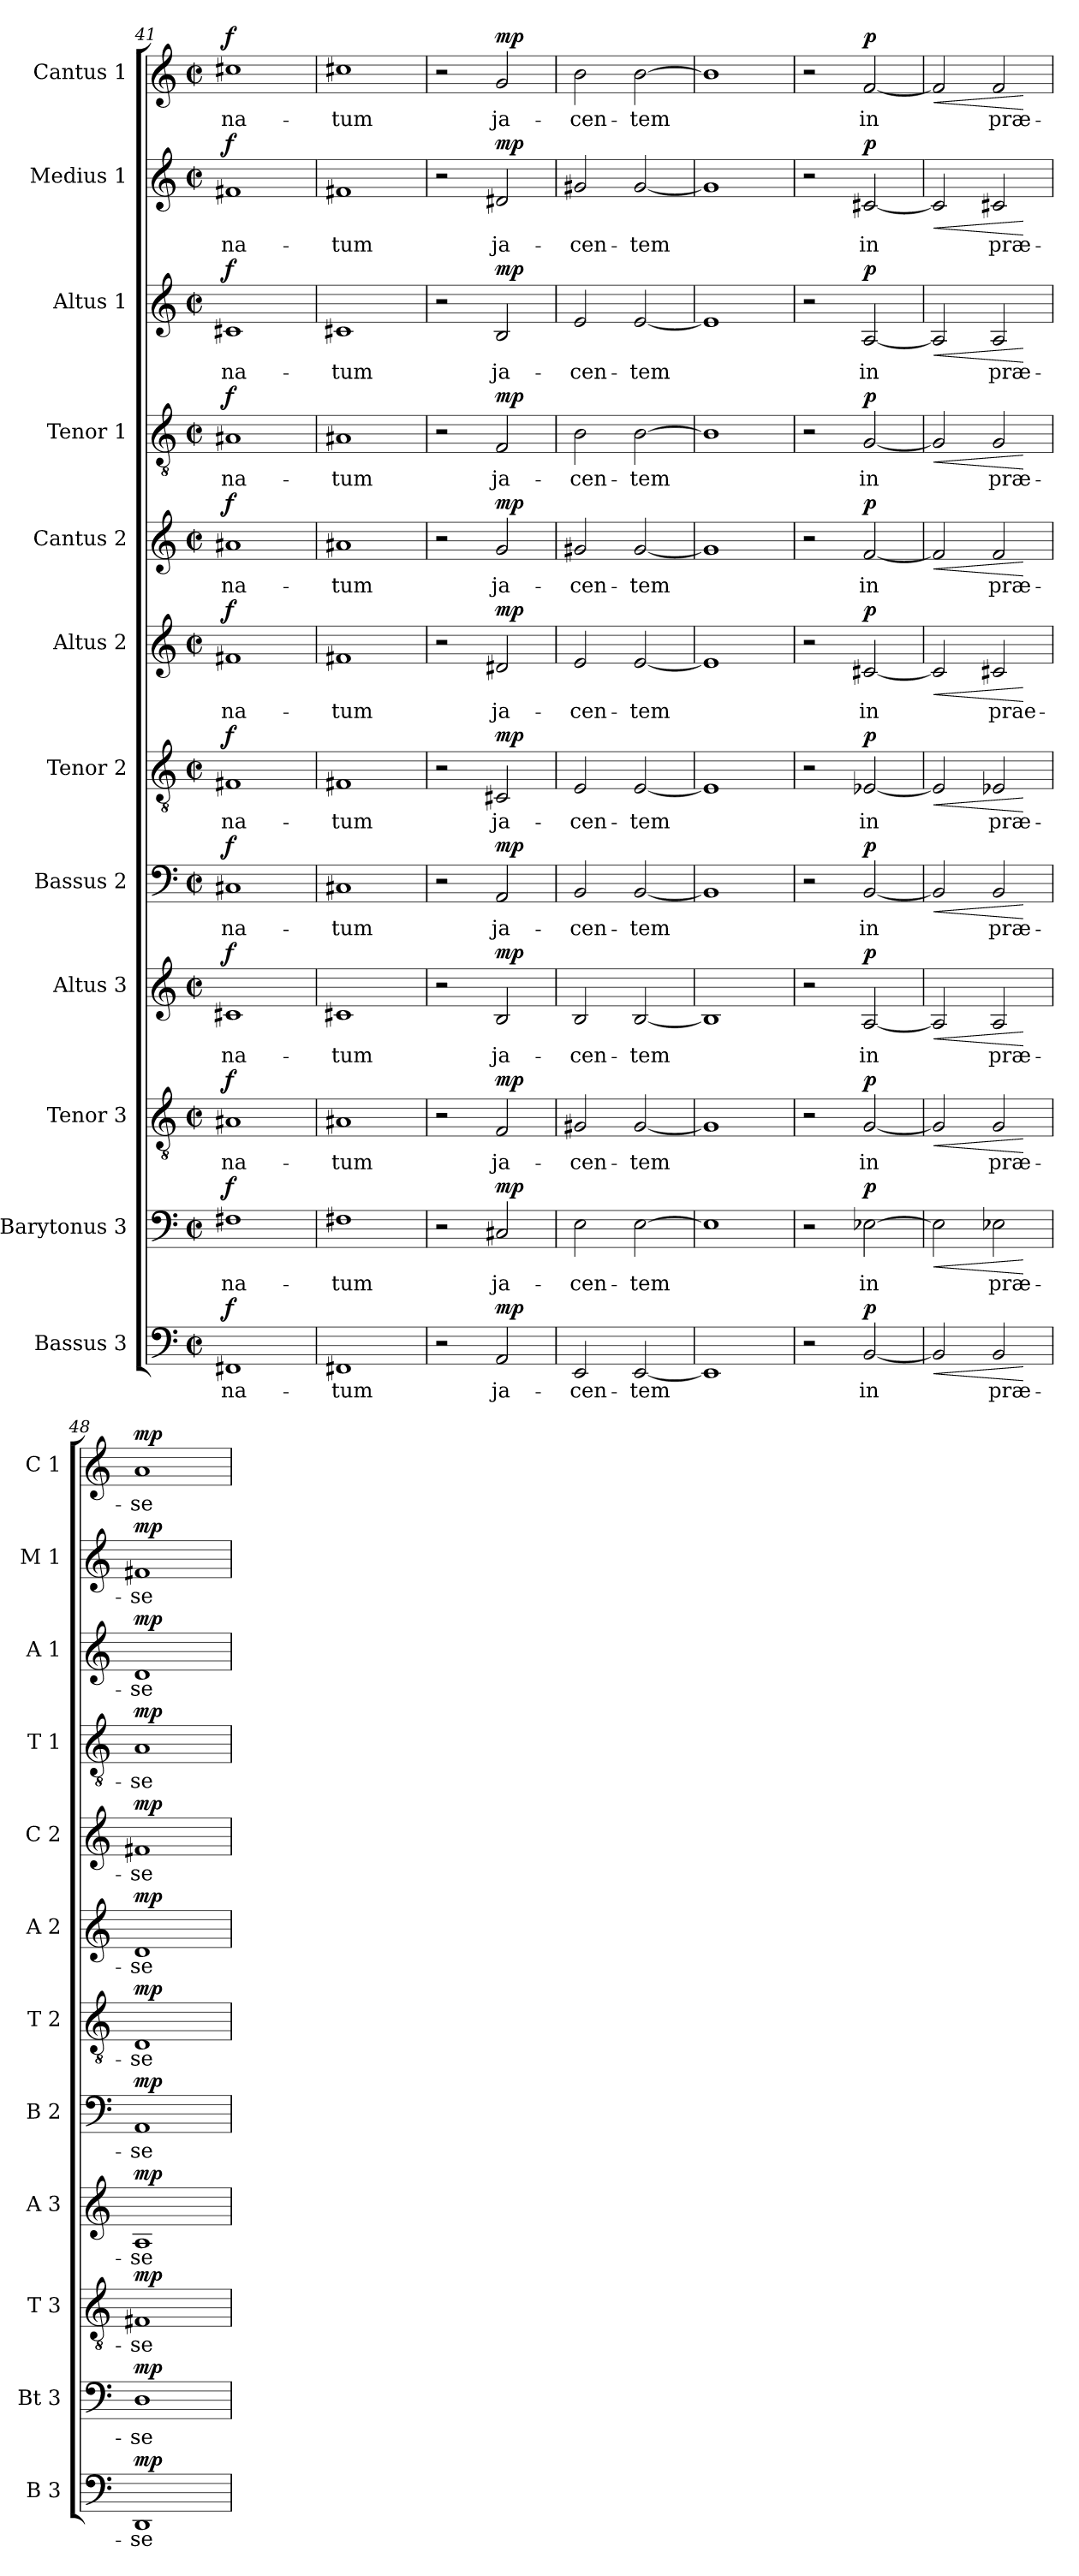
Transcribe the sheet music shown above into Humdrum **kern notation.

**kern	**text	**dynam	**kern	**text	**dynam	**kern	**text	**dynam	**kern	**text	**dynam	**kern	**text	**dynam	**kern	**text	**dynam	**kern	**text	**dynam	**kern	**text	**dynam	**kern	**text	**dynam	**kern	**text	**dynam	**kern	**text	**dynam	**kern	**text	**dynam
*part12	*part12	*part12	*part11	*part11	*part11	*part10	*part10	*part10	*part9	*part9	*part9	*part8	*part8	*part8	*part7	*part7	*part7	*part6	*part6	*part6	*part5	*part5	*part5	*part4	*part4	*part4	*part3	*part3	*part3	*part2	*part2	*part2	*part1	*part1	*part1
*staff12	*staff12	*staff12	*staff11	*staff11	*staff11	*staff10	*staff10	*staff10	*staff9	*staff9	*staff9	*staff8	*staff8	*staff8	*staff7	*staff7	*staff7	*staff6	*staff6	*staff6	*staff5	*staff5	*staff5	*staff4	*staff4	*staff4	*staff3	*staff3	*staff3	*staff2	*staff2	*staff2	*staff1	*staff1	*staff1
*I"Bassus 3	*	*	*I"Barytonus 3	*	*	*I"Tenor 3	*	*	*I"Altus 3	*	*	*I"Bassus 2	*	*	*I"Tenor 2	*	*	*I"Altus 2	*	*	*I"Cantus 2	*	*	*I"Tenor 1	*	*	*I"Altus 1	*	*	*I"Medius 1	*	*	*I"Cantus 1	*	*
*I'B 3	*	*	*I'Bt 3	*	*	*I'T 3	*	*	*I'A 3	*	*	*I'B 2	*	*	*I'T 2	*	*	*I'A 2	*	*	*I'C 2	*	*	*I'T 1	*	*	*I'A 1	*	*	*I'M 1	*	*	*I'C 1	*	*
*clefF4	*	*	*clefF4	*	*	*clefGv2	*	*	*clefG2	*	*	*clefF4	*	*	*clefGv2	*	*	*clefG2	*	*	*clefG2	*	*	*clefGv2	*	*	*clefG2	*	*	*clefG2	*	*	*clefG2	*	*
*k[]	*	*	*k[]	*	*	*k[]	*	*	*k[]	*	*	*k[]	*	*	*k[]	*	*	*k[]	*	*	*k[]	*	*	*k[]	*	*	*k[]	*	*	*k[]	*	*	*k[]	*	*
*C:	*	*	*C:	*	*	*C:	*	*	*C:	*	*	*C:	*	*	*C:	*	*	*C:	*	*	*C:	*	*	*C:	*	*	*C:	*	*	*C:	*	*	*C:	*	*
*M2/2	*	*	*M2/2	*	*	*M2/2	*	*	*M2/2	*	*	*M2/2	*	*	*M2/2	*	*	*M2/2	*	*	*M2/2	*	*	*M2/2	*	*	*M2/2	*	*	*M2/2	*	*	*M2/2	*	*
*met(c|)	*	*	*met(c|)	*	*	*met(c|)	*	*	*met(c|)	*	*	*met(c|)	*	*	*met(c|)	*	*	*met(c|)	*	*	*met(c|)	*	*	*met(c|)	*	*	*met(c|)	*	*	*met(c|)	*	*	*met(c|)	*	*
=41	=41	=41	=41	=41	=41	=41	=41	=41	=41	=41	=41	=41	=41	=41	=41	=41	=41	=41	=41	=41	=41	=41	=41	=41	=41	=41	=41	=41	=41	=41	=41	=41	=41	=41	=41
!	!LO:LY:b	!LO:DY:a	!	!LO:LY:b	!LO:DY:a	!	!LO:LY:b	!LO:DY:a	!	!LO:LY:b	!LO:DY:a	!	!LO:LY:b	!LO:DY:a	!	!LO:LY:b	!LO:DY:a	!	!LO:LY:b	!LO:DY:a	!	!LO:LY:b	!LO:DY:a	!	!LO:LY:b	!LO:DY:a	!	!LO:LY:b	!LO:DY:a	!	!LO:LY:b	!LO:DY:a	!	!LO:LY:b	!LO:DY:a
1FF#X	na-	f	1F#X	na-	f	1A#X	na-	f	1c#X	na-	f	1C#X	na-	f	1F#X	na-	f	1f#X	na-	f	1a#X	na-	f	1A#X	na-	f	1c#X	na-	f	1f#X	na-	f	1cc#X	na-	f
=42	=42	=42	=42	=42	=42	=42	=42	=42	=42	=42	=42	=42	=42	=42	=42	=42	=42	=42	=42	=42	=42	=42	=42	=42	=42	=42	=42	=42	=42	=42	=42	=42	=42	=42	=42
!	!LO:LY:b	!	!	!LO:LY:b	!	!	!LO:LY:b	!	!	!LO:LY:b	!	!	!LO:LY:b	!	!	!LO:LY:b	!	!	!LO:LY:b	!	!	!LO:LY:b	!	!	!LO:LY:b	!	!	!LO:LY:b	!	!	!LO:LY:b	!	!	!LO:LY:b	!
1FF#X	-tum	.	1F#X	-tum	.	1A#X	-tum	.	1c#X	-tum	.	1C#X	-tum	.	1F#X	-tum	.	1f#X	-tum	.	1a#X	-tum	.	1A#X	-tum	.	1c#X	-tum	.	1f#X	-tum	.	1cc#X	-tum	.
=43	=43	=43	=43	=43	=43	=43	=43	=43	=43	=43	=43	=43	=43	=43	=43	=43	=43	=43	=43	=43	=43	=43	=43	=43	=43	=43	=43	=43	=43	=43	=43	=43	=43	=43	=43
2r	.	.	2r	.	.	2r	.	.	2r	.	.	2r	.	.	2r	.	.	2r	.	.	2r	.	.	2r	.	.	2r	.	.	2r	.	.	2r	.	.
!	!LO:LY:b	!LO:DY:a	!	!LO:LY:b	!LO:DY:a	!	!LO:LY:b	!LO:DY:a	!	!LO:LY:b	!LO:DY:a	!	!LO:LY:b	!LO:DY:a	!	!LO:LY:b	!LO:DY:a	!	!LO:LY:b	!LO:DY:a	!	!LO:LY:b	!LO:DY:a	!	!LO:LY:b	!LO:DY:a	!	!LO:LY:b	!LO:DY:a	!	!LO:LY:b	!LO:DY:a	!	!LO:LY:b	!LO:DY:a
2AA/	ja-	mp	2C#X/	ja-	mp	2F/	ja-	mp	2B/	ja-	mp	2AA/	ja-	mp	2C#X/	ja-	mp	2d#X/	ja-	mp	2g/	ja-	mp	2F/	ja-	mp	2B/	ja-	mp	2d#X/	ja-	mp	2g/	ja-	mp
=44	=44	=44	=44	=44	=44	=44	=44	=44	=44	=44	=44	=44	=44	=44	=44	=44	=44	=44	=44	=44	=44	=44	=44	=44	=44	=44	=44	=44	=44	=44	=44	=44	=44	=44	=44
!	!LO:LY:b	!	!	!LO:LY:b	!	!	!LO:LY:b	!	!	!LO:LY:b	!	!	!LO:LY:b	!	!	!LO:LY:b	!	!	!LO:LY:b	!	!	!LO:LY:b	!	!	!LO:LY:b	!	!	!LO:LY:b	!	!	!LO:LY:b	!	!	!LO:LY:b	!
2EE/	-cen-	.	2E\	-cen-	.	2G#X/	-cen-	.	2B/	-cen-	.	2BB/	-cen-	.	2E/	-cen-	.	2e/	-cen-	.	2g#X/	-cen-	.	2B\	-cen-	.	2e/	-cen-	.	2g#X/	-cen-	.	2b\	-cen-	.
!	!LO:LY:b	!	!	!LO:LY:b	!	!	!LO:LY:b	!	!	!LO:LY:b	!	!	!LO:LY:b	!	!	!LO:LY:b	!	!	!LO:LY:b	!	!	!LO:LY:b	!	!	!LO:LY:b	!	!	!LO:LY:b	!	!	!LO:LY:b	!	!	!LO:LY:b	!
[2EE/	-tem	.	[2E\	-tem	.	[2G#/	-tem	.	[2B/	-tem	.	[2BB/	-tem	.	[2E/	-tem	.	[2e/	-tem	.	[2g#/	-tem	.	[2B\	-tem	.	[2e/	-tem	.	[2g#/	-tem	.	[2b\	-tem	.
=45	=45	=45	=45	=45	=45	=45	=45	=45	=45	=45	=45	=45	=45	=45	=45	=45	=45	=45	=45	=45	=45	=45	=45	=45	=45	=45	=45	=45	=45	=45	=45	=45	=45	=45	=45
1EE]	.	.	1E]	.	.	1G#]	.	.	1B]	.	.	1BB]	.	.	1E]	.	.	1e]	.	.	1g#]	.	.	1B]	.	.	1e]	.	.	1g#]	.	.	1b]	.	.
!!LO:PB:g=z
=46	=46	=46	=46	=46	=46	=46	=46	=46	=46	=46	=46	=46	=46	=46	=46	=46	=46	=46	=46	=46	=46	=46	=46	=46	=46	=46	=46	=46	=46	=46	=46	=46	=46	=46	=46
2r	.	.	2r	.	.	2r	.	.	2r	.	.	2r	.	.	2r	.	.	2r	.	.	2r	.	.	2r	.	.	2r	.	.	2r	.	.	2r	.	.
!	!LO:LY:b	!LO:DY:a	!	!LO:LY:b	!LO:DY:a	!	!LO:LY:b	!LO:DY:a	!	!LO:LY:b	!LO:DY:a	!	!LO:LY:b	!LO:DY:a	!	!LO:LY:b	!LO:DY:a	!	!LO:LY:b	!LO:DY:a	!	!LO:LY:b	!LO:DY:a	!	!LO:LY:b	!LO:DY:a	!	!LO:LY:b	!LO:DY:a	!	!LO:LY:b	!LO:DY:a	!	!LO:LY:b	!LO:DY:a
[2BB/	in	p	[2E-X\	in	p	[2G/	in	p	[2A/	in	p	[2BB/	in	p	[2E-X/	in	p	[2c#X/	in	p	[2f/	in	p	[2G/	in	p	[2A/	in	p	[2c#X/	in	p	[2f/	in	p
=47	=47	=47	=47	=47	=47	=47	=47	=47	=47	=47	=47	=47	=47	=47	=47	=47	=47	=47	=47	=47	=47	=47	=47	=47	=47	=47	=47	=47	=47	=47	=47	=47	=47	=47	=47
!	!	!LO:HP:b	!	!	!LO:HP:b	!	!	!LO:HP:b	!	!	!LO:HP:b	!	!	!LO:HP:b	!	!	!LO:HP:b	!	!	!LO:HP:b	!	!	!LO:HP:b	!	!	!LO:HP:b	!	!	!LO:HP:b	!	!	!LO:HP:b	!	!	!LO:HP:b
2BB/]	.	<	2E-\]	.	<	2G/]	.	<	2A/]	.	<	2BB/]	.	<	2E-/]	.	<	2c#/]	.	<	2f/]	.	<	2G/]	.	<	2A/]	.	<	2c#/]	.	<	2f/]	.	<
!	!LO:LY:b	!	!	!LO:LY:b	!	!	!LO:LY:b	!	!	!LO:LY:b	!	!	!LO:LY:b	!	!	!LO:LY:b	!	!	!LO:LY:b	!	!	!LO:LY:b	!	!	!LO:LY:b	!	!	!LO:LY:b	!	!	!LO:LY:b	!	!	!LO:LY:b	!
2BB/	præ-	.	2E-X\	præ-	.	2G/	præ-	.	2A/	præ-	.	2BB/	præ-	.	2E-X/	præ-	.	2c#X/	prae-	.	2f/	præ-	.	2G/	præ-	.	2A/	præ-	.	2c#X/	præ-	.	2f/	præ-	.
.	.	[	.	.	[	.	.	[	.	.	[	.	.	[	.	.	[	.	.	[	.	.	[	.	.	[	.	.	[	.	.	[	.	.	[
=48	=48	=48	=48	=48	=48	=48	=48	=48	=48	=48	=48	=48	=48	=48	=48	=48	=48	=48	=48	=48	=48	=48	=48	=48	=48	=48	=48	=48	=48	=48	=48	=48	=48	=48	=48
!	!LO:LY:b	!LO:DY:a	!	!LO:LY:b	!LO:DY:a	!	!LO:LY:b	!LO:DY:a	!	!LO:LY:b	!LO:DY:a	!	!LO:LY:b	!LO:DY:a	!	!LO:LY:b	!LO:DY:a	!	!LO:LY:b	!LO:DY:a	!	!LO:LY:b	!LO:DY:a	!	!LO:LY:b	!LO:DY:a	!	!LO:LY:b	!LO:DY:a	!	!LO:LY:b	!LO:DY:a	!	!LO:LY:b	!LO:DY:a
1DD	-se-	mp	1D	-se-	mp	1F#X	-se-	mp	1A	-se-	mp	1AA	-se-	mp	1D	-se-	mp	1d	-se-	mp	1f#X	-se-	mp	1A	-se-	mp	1d	-se-	mp	1f#X	-se-	mp	1a	-se-	mp
=	=	=	=	=	=	=	=	=	=	=	=	=	=	=	=	=	=	=	=	=	=	=	=	=	=	=	=	=	=	=	=	=	=	=	=
*-	*-	*-	*-	*-	*-	*-	*-	*-	*-	*-	*-	*-	*-	*-	*-	*-	*-	*-	*-	*-	*-	*-	*-	*-	*-	*-	*-	*-	*-	*-	*-	*-	*-	*-	*-
